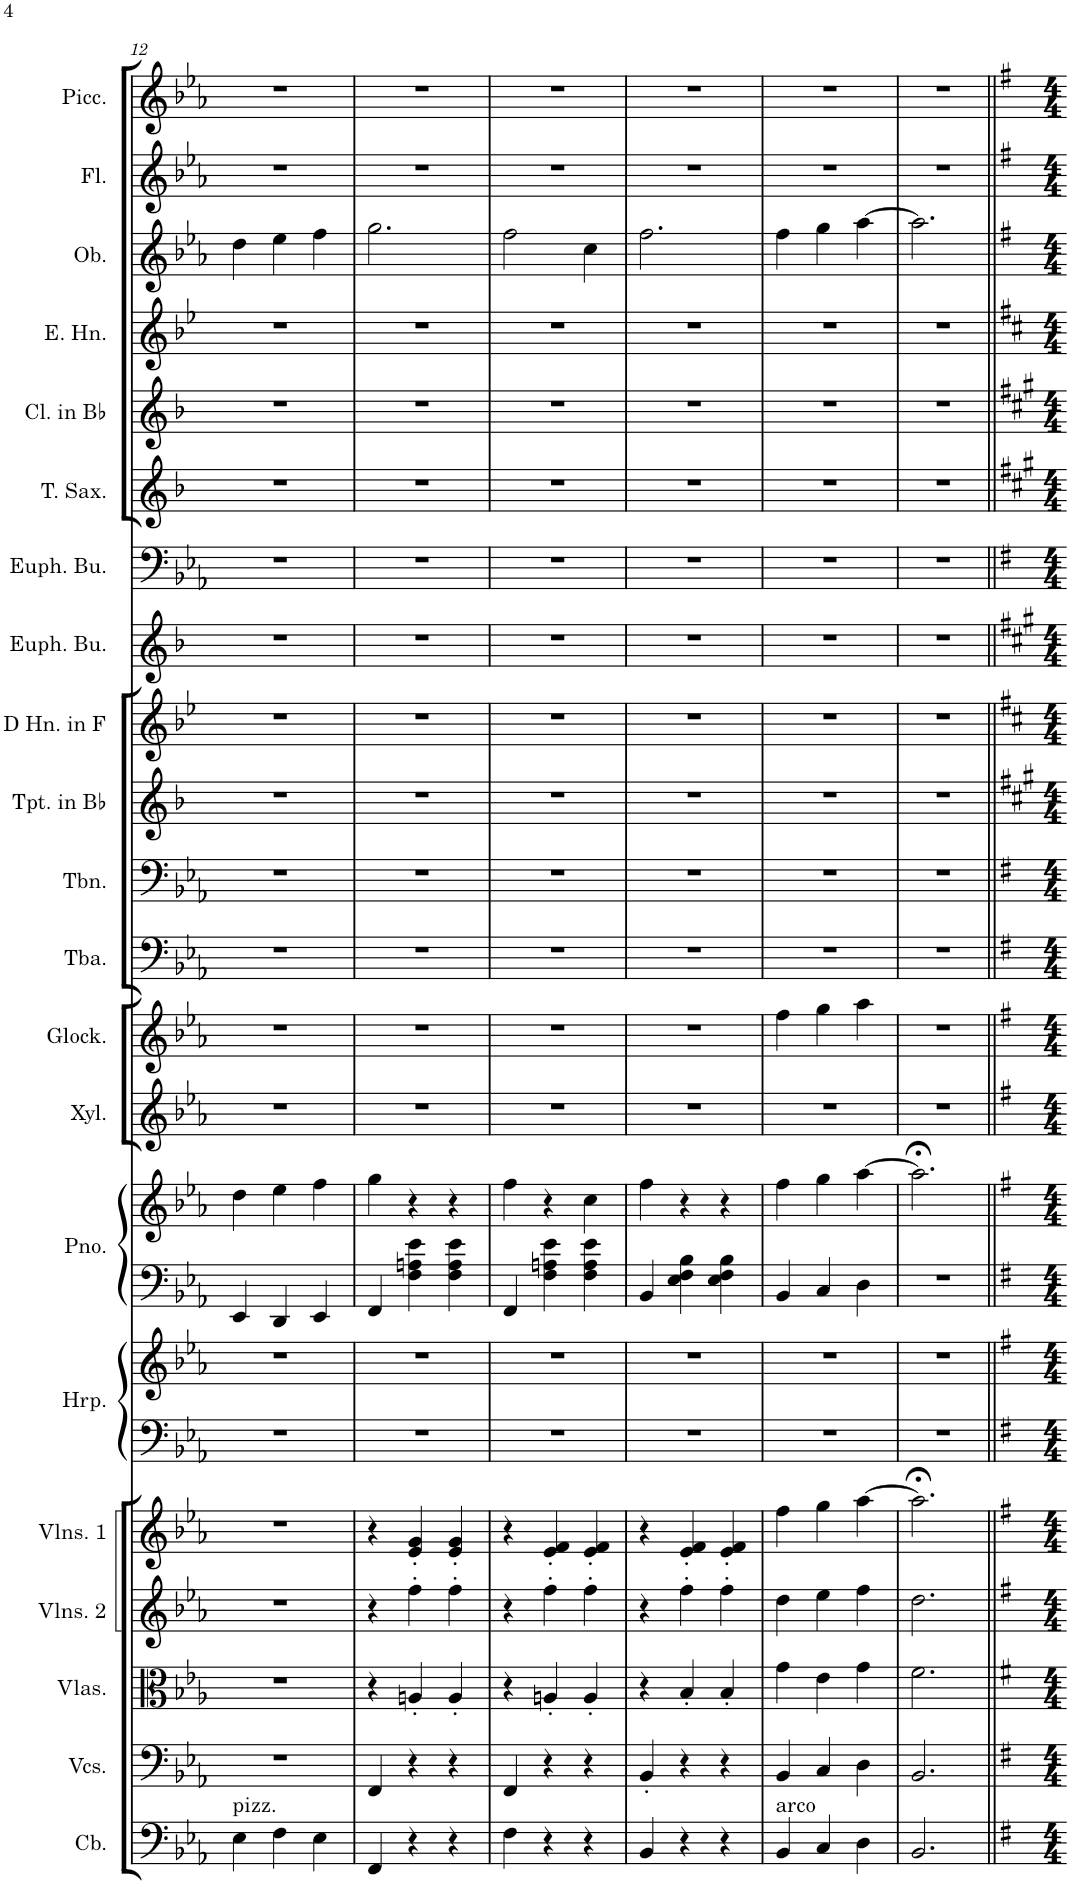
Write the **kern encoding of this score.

**kern	**kern	**kern	**kern	**kern	**kern	**kern	**kern	**kern	**kern	**kern	**kern	**kern	**kern	**kern	**kern	**kern	**kern	**kern	**kern	**kern	**kern	**kern
*part21	*part20	*part19	*part18	*part17	*part16	*part16	*part15	*part15	*part14	*part13	*part12	*part11	*part10	*part9	*part8	*part7	*part6	*part5	*part4	*part3	*part2	*part1
*staff23	*staff22	*staff21	*staff20	*staff19	*staff18	*staff17	*staff16	*staff15	*staff14	*staff13	*staff12	*staff11	*staff10	*staff9	*staff8	*staff7	*staff6	*staff5	*staff4	*staff3	*staff2	*staff1
*I"Contrabass	*I"Violoncellos	*I"Violas	*I"Violins 2	*I"Violins 1	*I"Harp	*	*I"Grand Piano	*	*I"Xylophone	*I"Glockenspiel	*I"Tuba	*I"Trombone	*I"Trumpet in Bb	*I"Horn in F	*I"Euphonium	*I"Euphonium	*I"Tenor Saxophone	*I"Clarinet in Bb	*I"English Horn	*I"Oboe	*I"Flute	*I"Piccolo
*I'Cb.	*I'Vcs.	*I'Vlas.	*I'Vlns. 2	*I'Vlns. 1	*I'Hrp.	*	*I'Pno.	*	*I'Xyl.	*I'Glock.	*I'Tba.	*I'Tbn.	*I'Tpt. in Bb	*	*	*	*I'T. Sax.	*I'Cl. in Bb	*I'E. Hn.	*I'Ob.	*I'Fl.	*I'Picc.
!!LO:PB:g=z
*clefF4	*clefF4	*clefC3	*clefG2	*clefG2	*clefF4	*clefG2	*clefF4	*clefG2	*clefG2	*clefG2	*clefF4	*clefF4	*clefG2	*clefG2	*clefG2	*clefF4	*clefG2	*clefG2	*clefG2	*clefG2	*clefG2	*clefG2
*Trd7c12	*	*	*	*	*	*	*	*	*Trd-7c-12	*Trd-14c-24	*	*	*Trd1c2	*Trd4c7	*Trd8c14	*	*Trd8c14	*Trd1c2	*Trd4c7	*	*	*Trd-7c-12
*k[b-e-a-]	*k[b-e-a-]	*k[b-e-a-]	*k[b-e-a-]	*k[b-e-a-]	*k[b-e-a-]	*k[b-e-a-]	*k[b-e-a-]	*k[b-e-a-]	*k[b-e-a-]	*k[b-e-a-]	*k[b-e-a-]	*k[b-e-a-]	*k[b-]	*k[b-e-]	*k[b-]	*k[b-e-a-]	*k[b-]	*k[b-]	*k[b-e-]	*k[b-e-a-]	*k[b-e-a-]	*k[b-e-a-]
*M3/4	*M3/4	*M3/4	*M3/4	*M3/4	*M3/4	*M3/4	*M3/4	*M3/4	*M3/4	*M3/4	*M3/4	*M3/4	*M3/4	*M3/4	*M3/4	*M3/4	*M3/4	*M3/4	*M3/4	*M3/4	*M3/4	*M3/4
=12	=12	=12	=12	=12	=12	=12	=12	=12	=12	=12	=12	=12	=12	=12	=12	=12	=12	=12	=12	=12	=12	=12
!LO:TX:a:t=pizz.	!	!	!	!	!	!	!	!	!	!	!	!	!	!	!	!	!	!	!	!	!	!
4E-\	2.r	2.r	2.r	2.r	2.r	2.r	4EE-/	4dd\	2.r	2.r	2.r	2.r	2.r	2.r	2.r	2.r	2.r	2.r	2.r	4dd\	2.r	2.r
4F\	.	.	.	.	.	.	4DD/	4ee-\	.	.	.	.	.	.	.	.	.	.	.	4ee-\	.	.
4E-\	.	.	.	.	.	.	4EE-/	4ff\	.	.	.	.	.	.	.	.	.	.	.	4ff\	.	.
=13	=13	=13	=13	=13	=13	=13	=13	=13	=13	=13	=13	=13	=13	=13	=13	=13	=13	=13	=13	=13	=13	=13
4FF/	4FF/	4r	4r	4r	2.r	2.r	4FF/	4gg\	2.r	2.r	2.r	2.r	2.r	2.r	2.r	2.r	2.r	2.r	2.r	2.gg\	2.r	2.r
4r	4r	4An'/	4ff'\	4e-/' 4g/'	.	.	4F\ 4An\ 4e-\	4r	.	.	.	.	.	.	.	.	.	.	.	.	.	.
4r	4r	4A'/	4ff'\	4e-/' 4g/'	.	.	4F\ 4A\ 4e-\	4r	.	.	.	.	.	.	.	.	.	.	.	.	.	.
=14	=14	=14	=14	=14	=14	=14	=14	=14	=14	=14	=14	=14	=14	=14	=14	=14	=14	=14	=14	=14	=14	=14
4F\	4FF/	4r	4r	4r	2.r	2.r	4FF/	4ff\	2.r	2.r	2.r	2.r	2.r	2.r	2.r	2.r	2.r	2.r	2.r	2ff\	2.r	2.r
4r	4r	4An'/	4ff'\	4e-/' 4f/'	.	.	4F\ 4An\ 4e-\	4r	.	.	.	.	.	.	.	.	.	.	.	.	.	.
4r	4r	4A'/	4ff'\	4e-/' 4f/'	.	.	4F\ 4A\ 4e-\	4cc\	.	.	.	.	.	.	.	.	.	.	.	4cc\	.	.
=15	=15	=15	=15	=15	=15	=15	=15	=15	=15	=15	=15	=15	=15	=15	=15	=15	=15	=15	=15	=15	=15	=15
4BB-/	4BB-'/	4r	4r	4r	2.r	2.r	4BB-/	4ff\	2.r	2.r	2.r	2.r	2.r	2.r	2.r	2.r	2.r	2.r	2.r	2.ff\	2.r	2.r
4r	4r	4B-'/	4ff'\	4e-/' 4f/'	.	.	4E-\ 4F\ 4B-\	4r	.	.	.	.	.	.	.	.	.	.	.	.	.	.
4r	4r	4B-'/	4ff'\	4e-/' 4f/'	.	.	4E-\ 4F\ 4B-\	4r	.	.	.	.	.	.	.	.	.	.	.	.	.	.
=16	=16	=16	=16	=16	=16	=16	=16	=16	=16	=16	=16	=16	=16	=16	=16	=16	=16	=16	=16	=16	=16	=16
!LO:TX:a:t=arco	!	!	!	!	!	!	!	!	!	!	!	!	!	!	!	!	!	!	!	!	!	!
4BB-/	4BB-/	4g\	4dd\	4ff\	2.r	2.r	4BB-/	4ff\	2.r	4ff\	2.r	2.r	2.r	2.r	2.r	2.r	2.r	2.r	2.r	4ff\	2.r	2.r
4C/	4C/	4e-\	4ee-\	4gg\	.	.	4C/	4gg\	.	4gg\	.	.	.	.	.	.	.	.	.	4gg\	.	.
4D\	4D\	4g\	4ff\	[4aa-\	.	.	4D\	[4aa-\	.	4aa-\	.	.	.	.	.	.	.	.	.	[4aa-\	.	.
=17	=17	=17	=17	=17	=17	=17	=17	=17	=17	=17	=17	=17	=17	=17	=17	=17	=17	=17	=17	=17	=17	=17
2.BB-/	2.BB-/	2.f\	2.dd\	2.aa-;<\]	2.r	2.r	2.r	2.aa-;<\]	2.r	2.r	2.r	2.r	2.r	2.r	2.r	2.r	2.r	2.r	2.r	2.aa-\]	2.r	2.r
=||	=||	=||	=||	=||	=||	=||	=||	=||	=||	=||	=||	=||	=||	=||	=||	=||	=||	=||	=||	=||	=||	=||
*-	*-	*-	*-	*-	*-	*-	*-	*-	*-	*-	*-	*-	*-	*-	*-	*-	*-	*-	*-	*-	*-	*-
